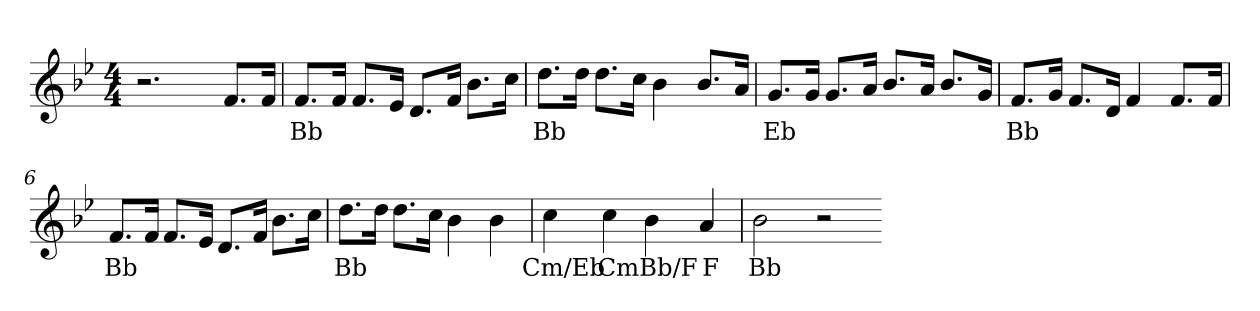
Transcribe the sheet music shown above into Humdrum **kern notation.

**kern	**text
*part1	*part1
*staff1	*staff1
*clefG2	*
*k[b-e-]	*
*M4/4	*
=1	=1
2.r	.
8.f/L	.
16f/Jk	.
=2	=2
8.f/L	Bb
16f/Jk	.
8.f/L	.
16e-/Jk	.
8.d/L	.
16f/Jk	.
8.b-\L	.
16cc\Jk	.
=3	=3
8.dd\L	Bb
16dd\Jk	.
8.dd\L	.
16cc\Jk	.
4b-	.
8.b-/L	.
16a/Jk	.
=4	=4
8.g/L	Eb
16g/Jk	.
8.g/L	.
16a/Jk	.
8.b-/L	.
16a/Jk	.
8.b-/L	.
16g/Jk	.
=5	=5
8.f/L	Bb
16g/Jk	.
8.f/L	.
16d/Jk	.
4f	.
8.f/L	.
16f/Jk	.
=6	=6
8.f/L	Bb
16f/Jk	.
8.f/L	.
16e-/Jk	.
8.d/L	.
16f/Jk	.
8.b-\L	.
16cc\Jk	.
=7	=7
8.dd\L	Bb
16dd\Jk	.
8.dd\L	.
16cc\Jk	.
4b-	.
4b-	.
=8	=8
4cc	Cm/Eb
4cc	Cm
4b-	Bb/F
4a	F
=9	=9
2b-	Bb
2r	.
=-	=-
*-	*-
